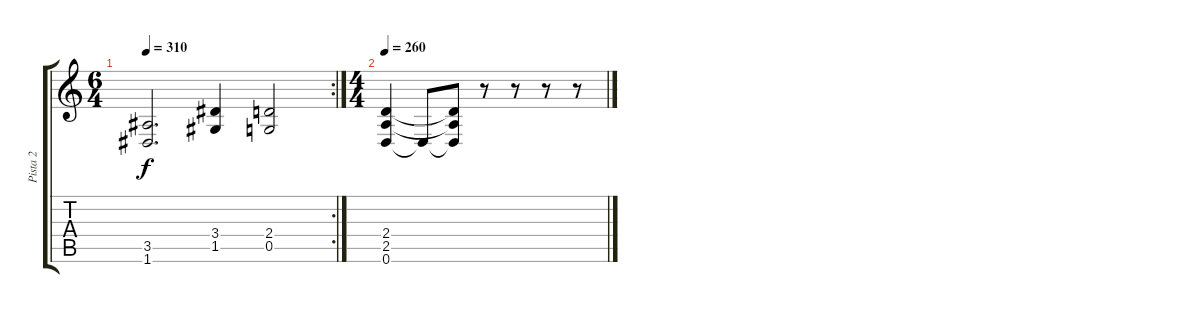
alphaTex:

\track ("Pista 2" "Pista 2") {instrument distortionguitar}
\staff {score tabs}
\tuning (D4 A3 F3 C3 G2 D2) {hide}
\rc 2
\ts (6 4)
\tempo 310
\clef g2
\ks c
(3.5 1.6).2{d dy f} (3.4 1.5).4 (2.4 0.5).2 |
\ts (4 4)
\tempo 260
(2.4 2.5 0.6).4 0.6{t}.8 (2.4{t} 2.5{t} 0.6{t}).8 r.8 r.8 r.8 r.8
